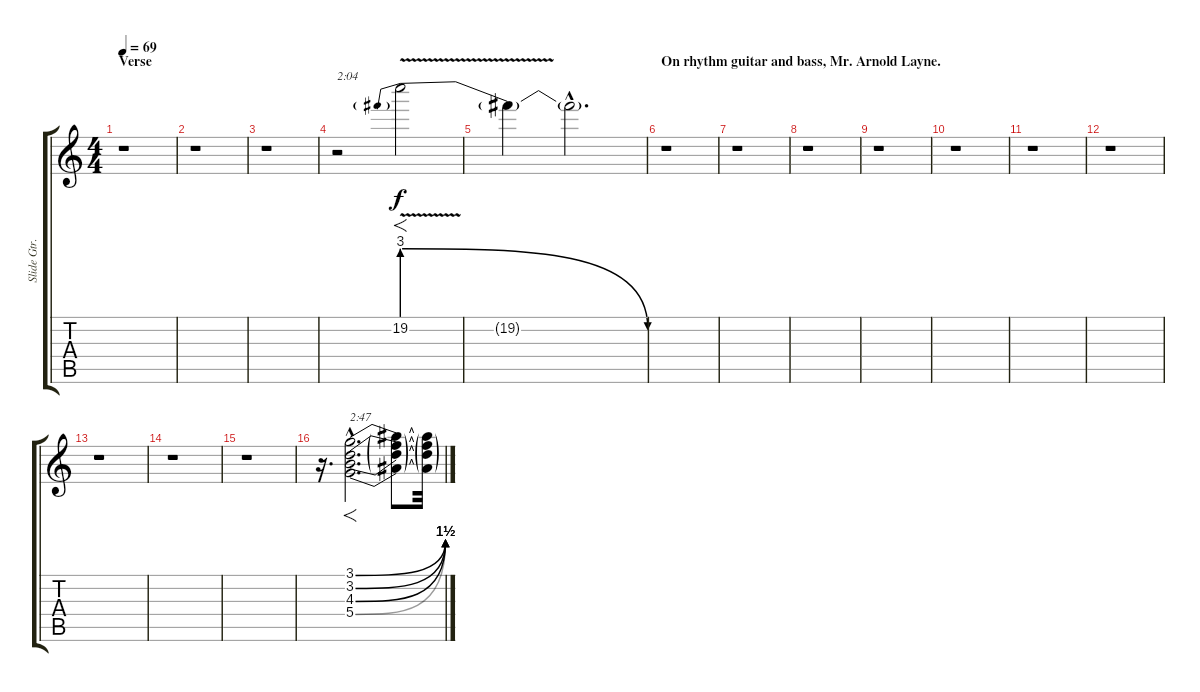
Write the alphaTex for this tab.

\track ("Slide Gtr. 2" "Slide Gtr.") {instrument overdrivenguitar}
\staff {score tabs}
\tuning (E4 B3 G3 D3 A2 E2) {hide}
\ts (4 4)
\section ("" "Verse")
\tempo 69
\clef g2
\ks c
r.1{dy f} |
r.1 |
r.1 |
r.2{txt "2:04" volume 9} 19.2{be (prebendrelease 0 12 60 0) v}.2{f} |
19.2{t}.4{volume 1} 19.2{hac t}.2{d} |
\section ("" "On rhythm guitar and bass, Mr. Arnold Layne.")
r.1 |
r.1 |
r.1 |
r.1 |
r.1 |
r.1 |
r.1 |
r.1 |
r.1 |
r.1{volume 11} |
r.16{d} (3.1{be (bend 0 0 60 6) hac} 3.2{be (bend 0 0 60 6) hac} 4.3{be (bend 0 0 60 6) hac} 5.4{be (bend 0 0 60 6) hac}).2{f d txt "2:47"} (3.1{t} 3.2{t} 4.3{t} 5.4{t}).8 (3.1{t} 3.2{t} 4.3{t} 5.4{t}).32{volume 6}
